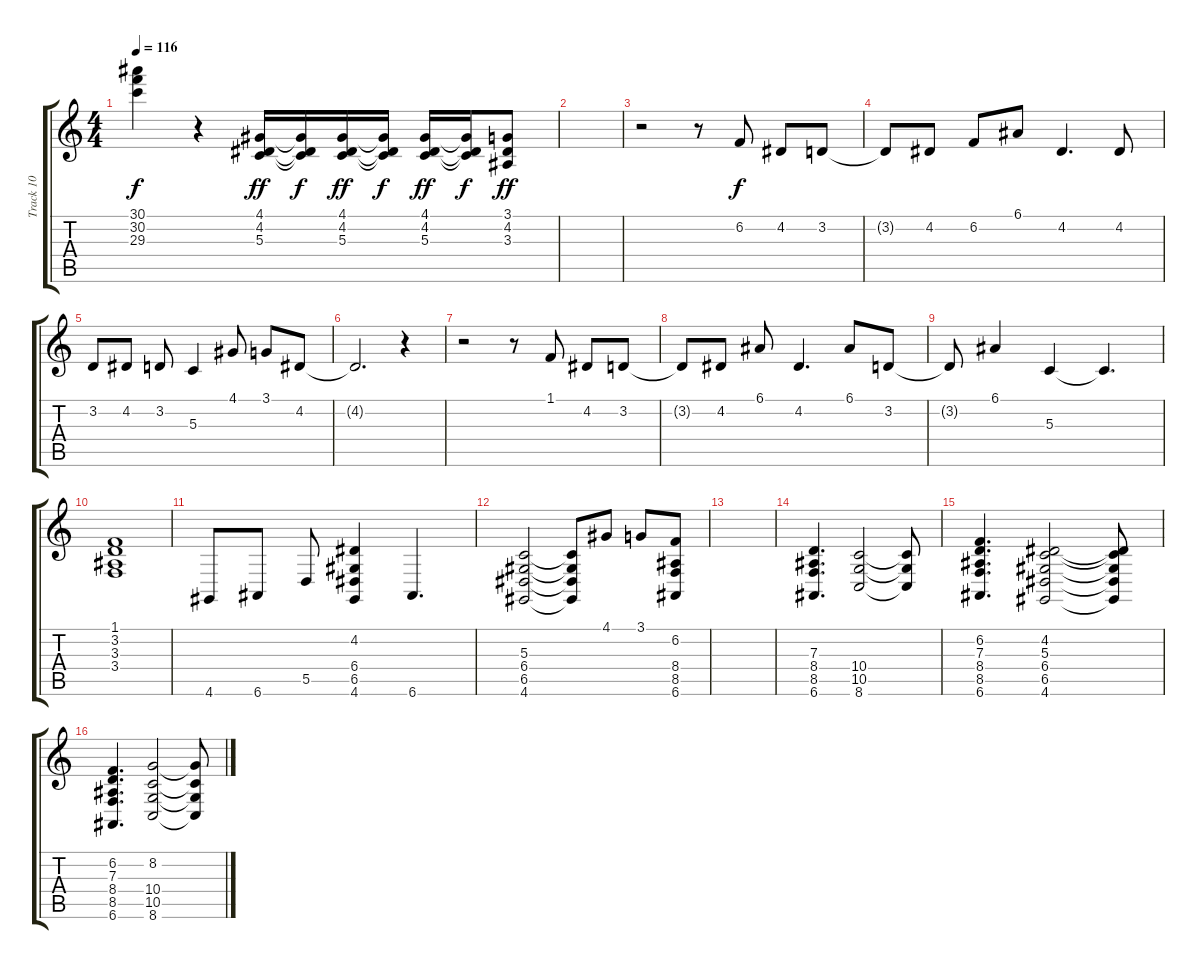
\track ("Track 10" "Track 10") {instrument fx7echoes}
\staff {score tabs}
\tuning (E4 B3 G3 D3 A2 E2) {hide}
\ts (4 4)
\tempo 116
\clef g2
\ks c
(30.1{t} 30.2{t} 29.3{t}).4{dy f} r.4 (4.1 4.2 5.3).16{dy ff} (4.1{t} 4.2{t} 5.3{t}).16{dy f} (4.1 4.2 5.3).16{dy ff} (4.1{t} 4.2{t} 5.3{t}).16{dy f} (4.1 4.2 5.3).16{dy ff} (4.1{t} 4.2{t} 5.3{t}).16{dy f} (3.1 4.2 3.3).8{dy ff} |
|
r.2{instrument fx1rain} r.8 6.2.8{dy f} 4.2.8 3.2.8 |
3.2{t}.8 4.2.8 6.2.8 6.1.8 4.2.4{d} 4.2.8 |
3.2.8 4.2.8 3.2.8 5.3.4 4.1.8 3.1.8 4.2.8 |
4.2{t}.2{d} r.4 |
r.2 r.8 1.1.8 4.2.8 3.2.8 |
3.2{t}.8 4.2.8 6.1.8 4.2.4{d} 6.1.8 3.2.8 |
3.2{t}.8 6.1.4 5.3.4 5.3{t}.4{d} |
(1.1 3.2 3.3 3.4).1{volume 7 instrument electricgrandpiano} |
4.6.8 6.6.8 5.5.8 (4.2 6.4 6.5 4.6).4 6.6.4{d} |
(5.3 6.4 6.5 4.6).2 (5.3{t} 6.4{t} 6.5{t} 4.6{t}).8 4.1.8 3.1.8 (6.2 8.4 8.5 6.6).8 |
|
(7.3 8.4 8.5 6.6).4{d instrument lead2sawtooth} (10.4 10.5 8.6).2 (10.4{t} 10.5{t} 8.6{t}).8 |
(6.2 7.3 8.4 8.5 6.6).4{d} (4.2 5.3 6.4 6.5 4.6).2 (4.2{t} 5.3{t} 6.4{t} 6.5{t} 4.6{t}).8 |
(6.2 7.3 8.4 8.5 6.6).4{d} (8.2 10.4 10.5 8.6).2 (8.2{t} 10.4{t} 10.5{t} 8.6{t}).8
